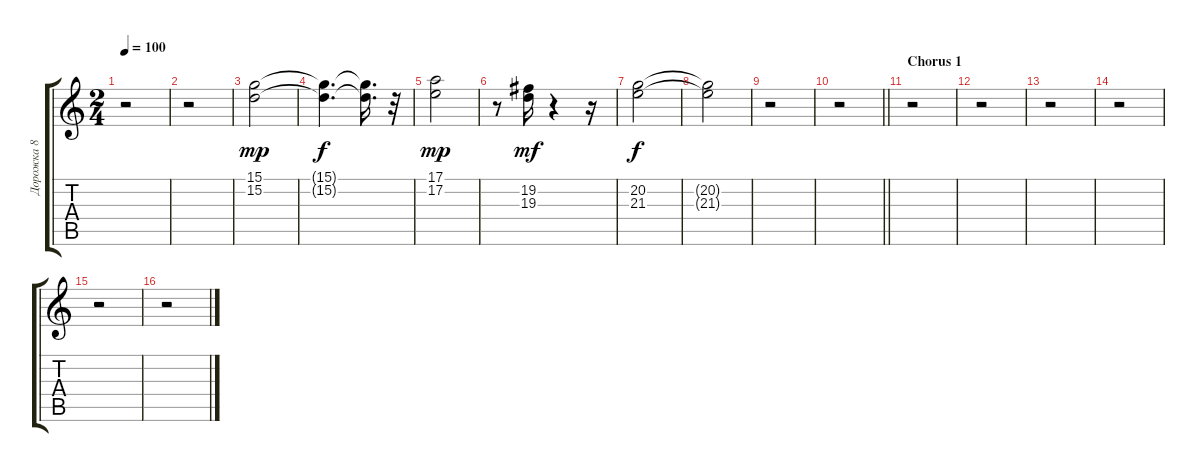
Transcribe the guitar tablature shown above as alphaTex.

\track ("Дорожка 8" "Дорожка 8") {instrument percussiveorgan}
\staff {score tabs}
\tuning (E4 B3 G3 D3 A2 E2) {hide}
\ts (2 4)
\tempo 100
\clef g2
\ks c
r.2{dy mf} |
r.2 |
(15.1 15.2).2{dy mp} |
(15.1{t} 15.2{t}).4{d dy f} (15.1{t} 15.2{t}).16{d} r.32 |
(17.1 17.2).2{dy mp} |
r.8 (19.2 19.3).16{dy mf} r.4 r.16 |
(20.2 21.3).2{dy f} |
(20.2{t} 21.3{t}).2 |
r.2 |
\barLineRight lightlight
r.2 |
\section ("" "Chorus 1")
r.2 |
r.2 |
r.2 |
r.2 |
r.2 |
r.2
